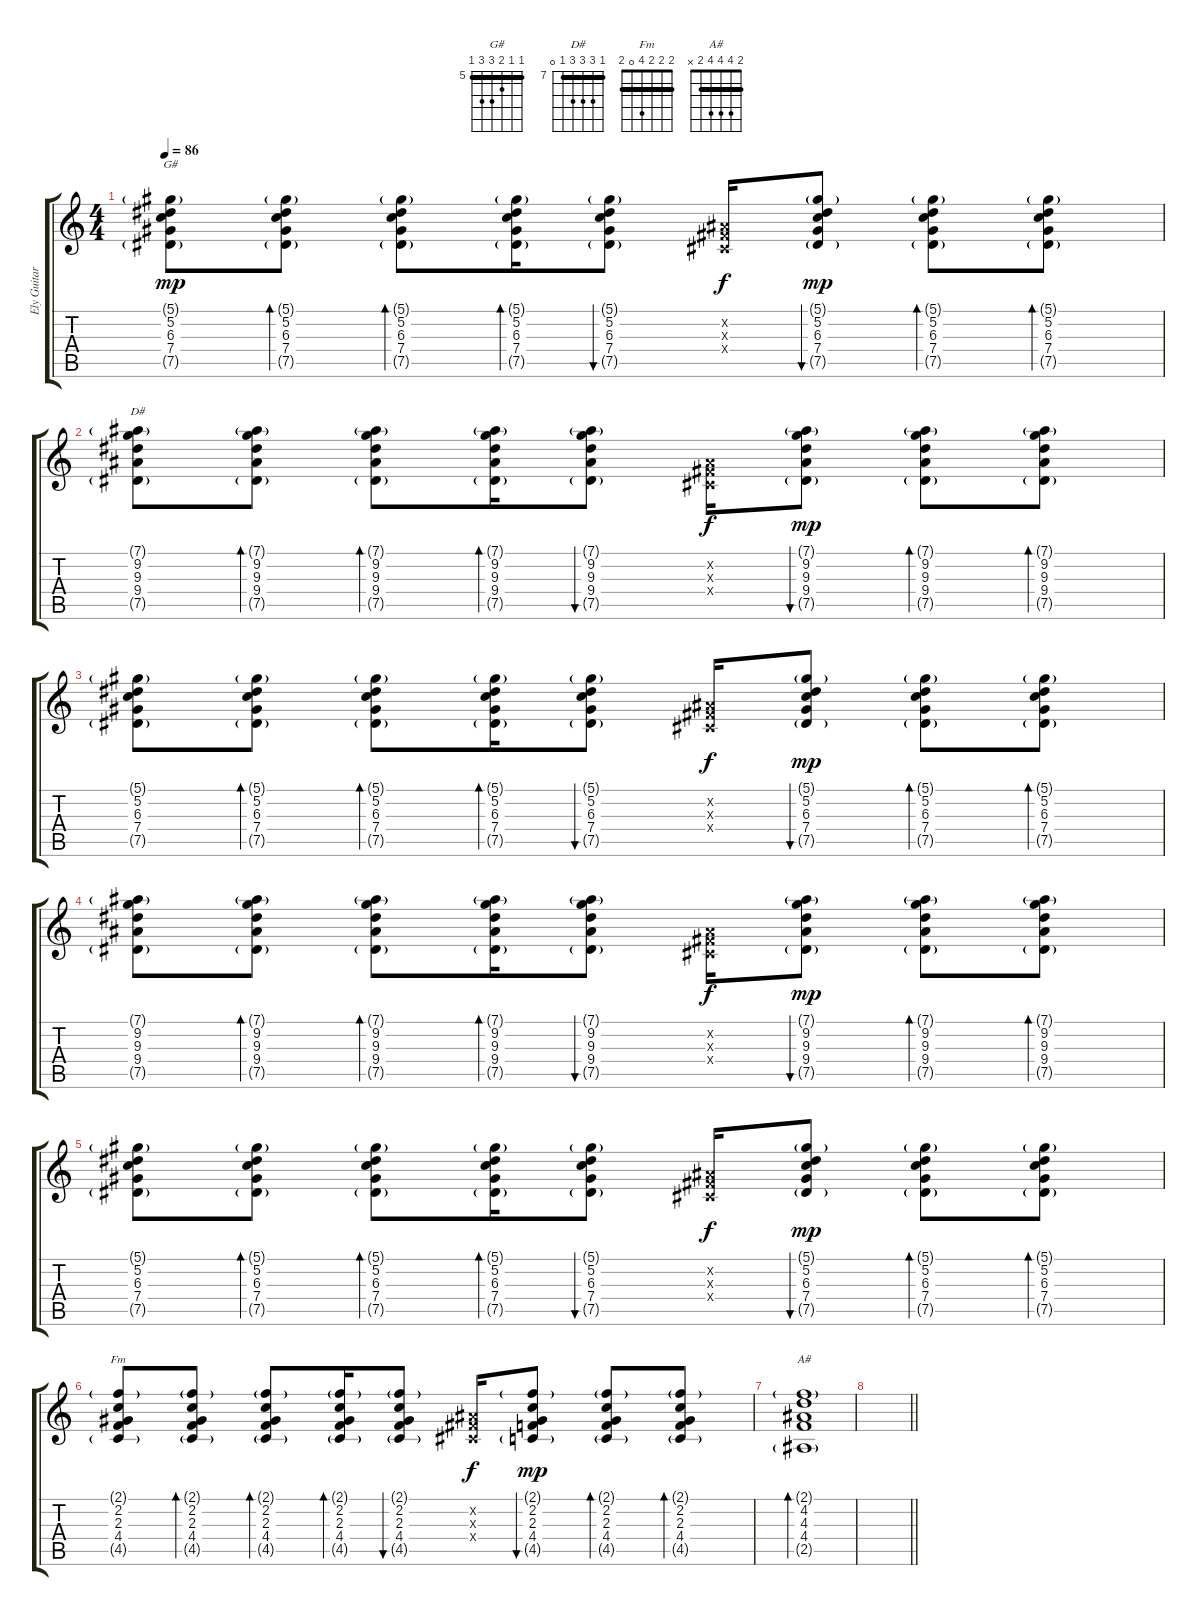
\track ("Ely Guitar" "Ely Guitar") {instrument electricguitarclean}
\staff {score tabs}
\tuning (Eb4 Bb3 Gb3 Db3 Ab2 Eb2) {hide}
\chord ("G#" 5 5 6 7 7 5) {firstfret 5 barre 5}
\chord ("D#" 7 9 9 9 7 0) {firstfret 7 barre 7}
\chord ("Fm" 2 2 2 4 0 2) {barre 2}
\chord ("A#" 2 4 4 4 2 x) {barre 2}
\ts (4 4)
\tempo 86
\clef g2
\ks c
(5.1{g} 5.2 6.3 7.4 7.5{g}).8{ch "G#" dy mp} (5.1{g} 5.2 6.3 7.4 7.5{g}).8{bd 60} (5.1{g} 5.2 6.3 7.4 7.5{g}).8{bd 60} (5.1{g} 5.2 6.3 7.4 7.5{g}).16{bd 60} (5.1{g} 5.2 6.3 7.4 7.5{g}).8{bu 60} (0.2{x} 0.3{x} 0.4{x}).16{dy f} (5.1{g} 5.2 6.3 7.4 7.5{g}).8{bu 60 dy mp} (5.1{g} 5.2 6.3 7.4 7.5{g}).8{bd 60} (5.1{g} 5.2 6.3 7.4 7.5{g}).8{bd 60} |
(7.1{g} 9.2 9.3 9.4 7.5{g}).8{ch "D#"} (7.1{g} 9.2 9.3 9.4 7.5{g}).8{bd 60} (7.1{g} 9.2 9.3 9.4 7.5{g}).8{bd 60} (7.1{g} 9.2 9.3 9.4 7.5{g}).16{bd 60} (7.1{g} 9.2 9.3 9.4 7.5{g}).8{bu 60} (0.2{x} 0.3{x} 0.4{x}).16{dy f} (7.1{g} 9.2 9.3 9.4 7.5{g}).8{bu 60 dy mp} (7.1{g} 9.2 9.3 9.4 7.5{g}).8{bd 60} (7.1{g} 9.2 9.3 9.4 7.5{g}).8{bd 60} |
(5.1{g} 5.2 6.3 7.4 7.5{g}).8 (5.1{g} 5.2 6.3 7.4 7.5{g}).8{bd 60} (5.1{g} 5.2 6.3 7.4 7.5{g}).8{bd 60} (5.1{g} 5.2 6.3 7.4 7.5{g}).16{bd 60} (5.1{g} 5.2 6.3 7.4 7.5{g}).8{bu 60} (0.2{x} 0.3{x} 0.4{x}).16{dy f} (5.1{g} 5.2 6.3 7.4 7.5{g}).8{bu 60 dy mp} (5.1{g} 5.2 6.3 7.4 7.5{g}).8{bd 60} (5.1{g} 5.2 6.3 7.4 7.5{g}).8{bd 60} |
(7.1{g} 9.2 9.3 9.4 7.5{g}).8 (7.1{g} 9.2 9.3 9.4 7.5{g}).8{bd 60} (7.1{g} 9.2 9.3 9.4 7.5{g}).8{bd 60} (7.1{g} 9.2 9.3 9.4 7.5{g}).16{bd 60} (7.1{g} 9.2 9.3 9.4 7.5{g}).8{bu 60} (0.2{x} 0.3{x} 0.4{x}).16{dy f} (7.1{g} 9.2 9.3 9.4 7.5{g}).8{bu 60 dy mp} (7.1{g} 9.2 9.3 9.4 7.5{g}).8{bd 60} (7.1{g} 9.2 9.3 9.4 7.5{g}).8{bd 60} |
(5.1{g} 5.2 6.3 7.4 7.5{g}).8 (5.1{g} 5.2 6.3 7.4 7.5{g}).8{bd 60} (5.1{g} 5.2 6.3 7.4 7.5{g}).8{bd 60} (5.1{g} 5.2 6.3 7.4 7.5{g}).16{bd 60} (5.1{g} 5.2 6.3 7.4 7.5{g}).8{bu 60} (0.2{x} 0.3{x} 0.4{x}).16{dy f} (5.1{g} 5.2 6.3 7.4 7.5{g}).8{bu 60 dy mp} (5.1{g} 5.2 6.3 7.4 7.5{g}).8{bd 60} (5.1{g} 5.2 6.3 7.4 7.5{g}).8{bd 60} |
(2.1{g} 2.2 2.3 4.4 4.5{g}).8{ch "Fm"} (2.1{g} 2.2 2.3 4.4 4.5{g}).8{bd 60} (2.1{g} 2.2 2.3 4.4 4.5{g}).8{bd 60} (2.1{g} 2.2 2.3 4.4 4.5{g}).16{bd 60} (2.1{g} 2.2 2.3 4.4 4.5{g}).8{bu 60} (0.2{x} 0.3{x} 0.4{x}).16{dy f} (2.1{g} 2.2 2.3 4.4 4.5{g}).8{bu 60 dy mp} (2.1{g} 2.2 2.3 4.4 4.5{g}).8{bd 60} (2.1{g} 2.2 2.3 4.4 4.5{g}).8{bd 60} |
(2.1{g} 4.2 4.3 4.4 2.5{g}).1{bd 60 ch "A#"} |
\barLineRight lightlight
